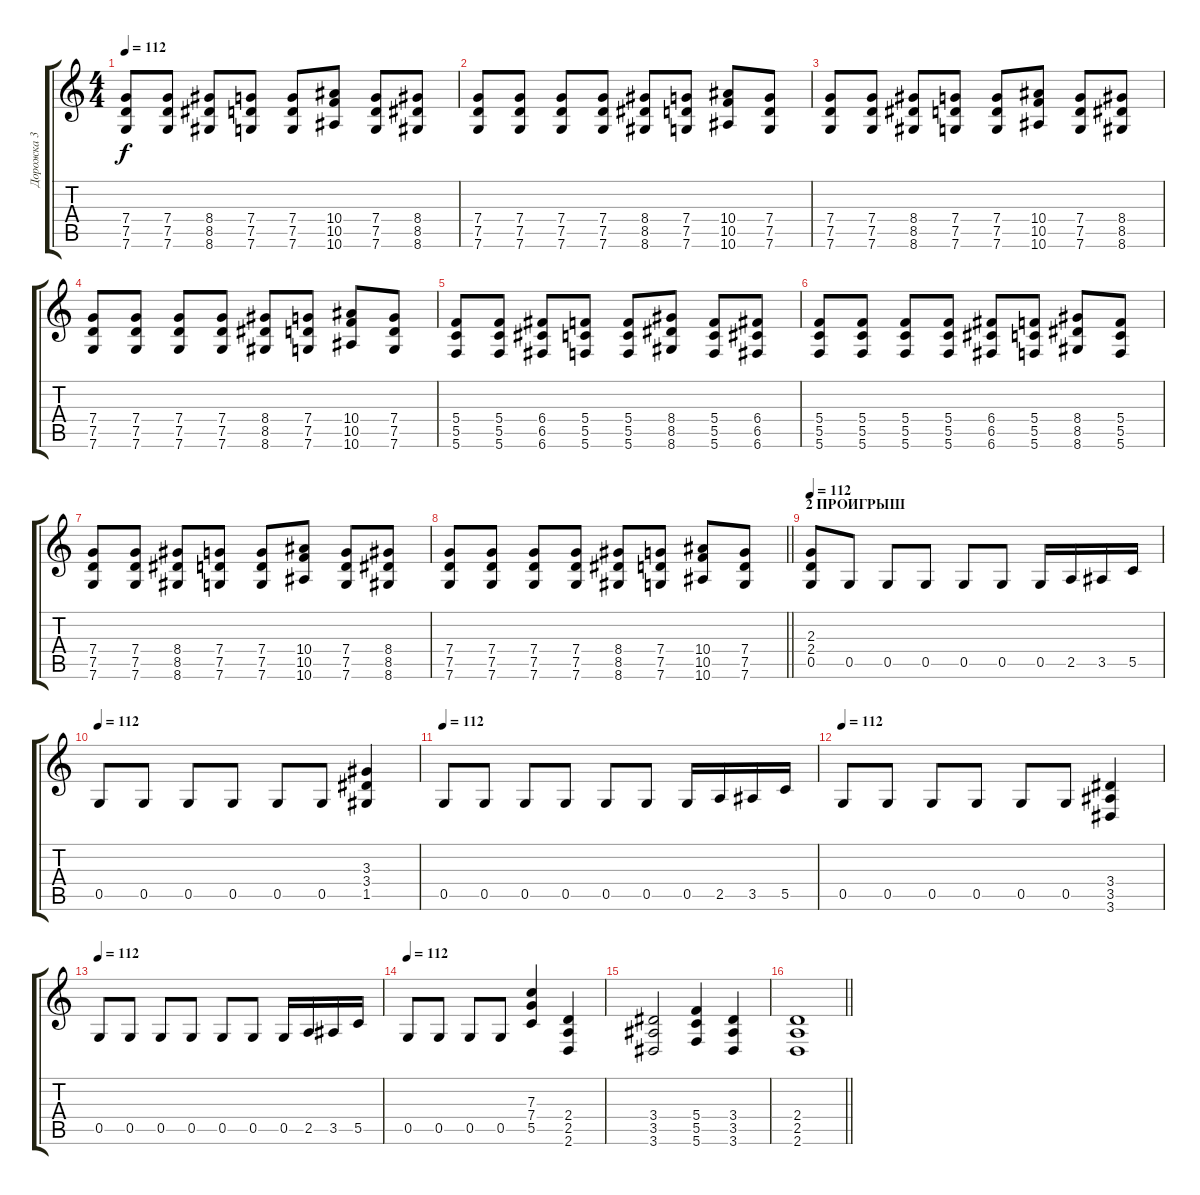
\track ("Дорожка 3" "Дорожка 3") {instrument distortionguitar}
\staff {score tabs}
\tuning (D4 A3 F3 C3 G2 C2) {hide}
\ts (4 4)
\tempo 112
\clef g2
\ks c
(7.4 7.5 7.6).8{dy f} (7.4 7.5 7.6).8 (8.4 8.5 8.6).8 (7.4 7.5 7.6).8 (7.4 7.5 7.6).8 (10.4 10.5 10.6).8 (7.4 7.5 7.6).8 (8.4 8.5 8.6).8 |
(7.4 7.5 7.6).8 (7.4 7.5 7.6).8 (7.4 7.5 7.6).8 (7.4 7.5 7.6).8 (8.4 8.5 8.6).8 (7.4 7.5 7.6).8 (10.4 10.5 10.6).8 (7.4 7.5 7.6).8 |
(7.4 7.5 7.6).8 (7.4 7.5 7.6).8 (8.4 8.5 8.6).8 (7.4 7.5 7.6).8 (7.4 7.5 7.6).8 (10.4 10.5 10.6).8 (7.4 7.5 7.6).8 (8.4 8.5 8.6).8 |
(7.4 7.5 7.6).8 (7.4 7.5 7.6).8 (7.4 7.5 7.6).8 (7.4 7.5 7.6).8 (8.4 8.5 8.6).8 (7.4 7.5 7.6).8 (10.4 10.5 10.6).8 (7.4 7.5 7.6).8 |
(5.4 5.5 5.6).8 (5.4 5.5 5.6).8 (6.4 6.5 6.6).8 (5.4 5.5 5.6).8 (5.4 5.5 5.6).8 (8.4 8.5 8.6).8 (5.4 5.5 5.6).8 (6.4 6.5 6.6).8 |
(5.4 5.5 5.6).8 (5.4 5.5 5.6).8 (5.4 5.5 5.6).8 (5.4 5.5 5.6).8 (6.4 6.5 6.6).8 (5.4 5.5 5.6).8 (8.4 8.5 8.6).8 (5.4 5.5 5.6).8 |
(7.4 7.5 7.6).8 (7.4 7.5 7.6).8 (8.4 8.5 8.6).8 (7.4 7.5 7.6).8 (7.4 7.5 7.6).8 (10.4 10.5 10.6).8 (7.4 7.5 7.6).8 (8.4 8.5 8.6).8 |
\barLineRight lightlight
(7.4 7.5 7.6).8 (7.4 7.5 7.6).8 (7.4 7.5 7.6).8 (7.4 7.5 7.6).8 (8.4 8.5 8.6).8 (7.4 7.5 7.6).8 (10.4 10.5 10.6).8 (7.4 7.5 7.6).8 |
\section ("" "2 ПРОИГРЫШ")
\tempo 112
(2.3 2.4 0.5).8 0.5.8 0.5.8 0.5.8 0.5.8 0.5.8 0.5.16 2.5.16 3.5.16 5.5.16 |
\tempo 112
0.5.8 0.5.8 0.5.8 0.5.8 0.5.8 0.5.8 (3.3 3.4 1.5).4 |
\tempo 112
0.5.8 0.5.8 0.5.8 0.5.8 0.5.8 0.5.8 0.5.16 2.5.16 3.5.16 5.5.16 |
\tempo 112
0.5.8 0.5.8 0.5.8 0.5.8 0.5.8 0.5.8 (3.4 3.5 3.6).4 |
\tempo 112
0.5.8 0.5.8 0.5.8 0.5.8 0.5.8 0.5.8 0.5.16 2.5.16 3.5.16 5.5.16 |
\tempo 112
0.5.8 0.5.8 0.5.8 0.5.8 (7.3 7.4 5.5).4 (2.4 2.5 2.6).4 |
(3.4 3.5 3.6).2 (5.4 5.5 5.6).4 (3.4 3.5 3.6).4 |
\barLineRight lightlight
(2.4 2.5 2.6).1
